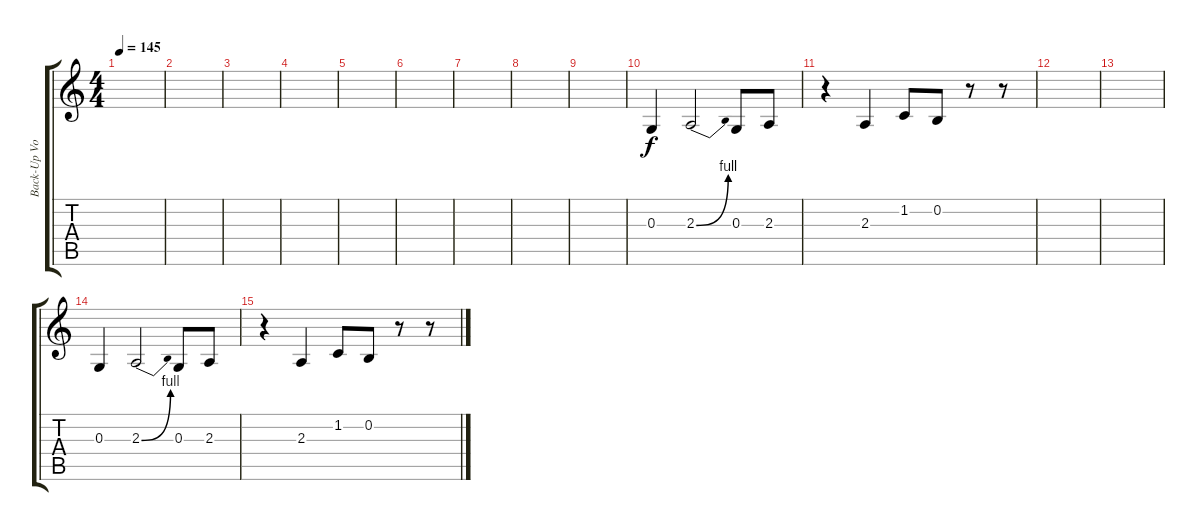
\track ("Back-Up Vocals" "Back-Up Vo") {instrument lead1square}
\staff {score tabs}
\tuning (E4 B3 G3 D3 A2 E2) {hide}
\ts (4 4)
\tempo 145
\clef g2
\ks c
|
|
|
|
|
|
|
|
|
0.3.4 2.3{be (bend 0 0 60 4)}.2 0.3.8 2.3.8 |
r.4 2.3.4 1.2.8 0.2.8 r.8 r.8 |
|
|
0.3.4 2.3{be (bend 0 0 60 4)}.2 0.3.8 2.3.8 |
r.4 2.3.4 1.2.8 0.2.8 r.8 r.8
